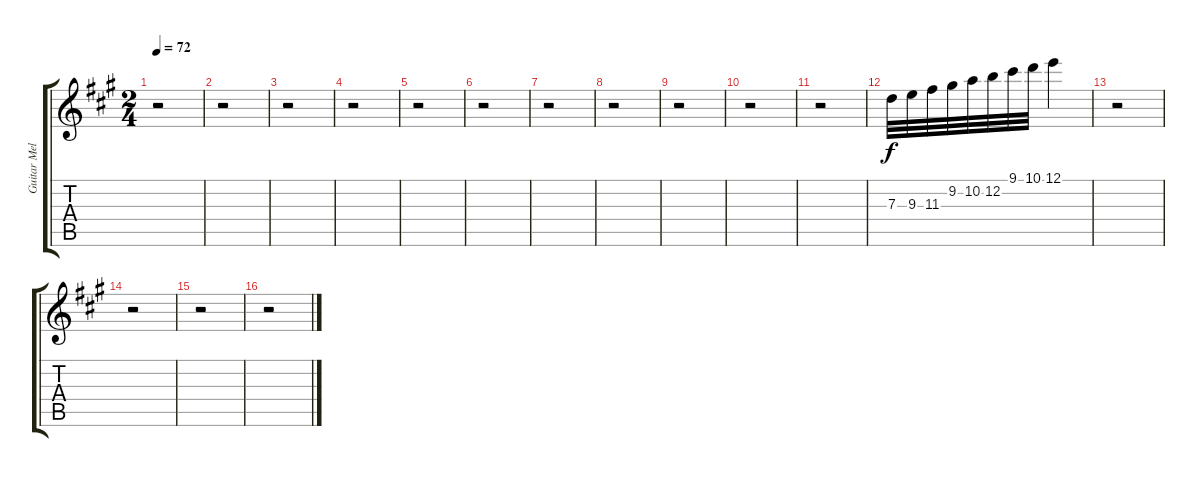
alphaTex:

\track ("Guitar Melody 2" "Guitar Mel") {instrument acousticguitarnylon}
\staff {score tabs}
\tuning (E4 B3 G3 D3 A2 E2) {hide}
\ts (2 4)
\tempo 72
\clef g2
\ks a
r.2{dy f} |
r.2 |
r.2 |
r.2 |
r.2 |
r.2 |
r.2 |
r.2 |
r.2 |
r.2 |
r.2 |
7.3.32 9.3.32 11.3.32 9.2.32 10.2.32 12.2.32 9.1.32 10.1.32 12.1.4 |
r.2 |
r.2 |
r.2 |
r.2
